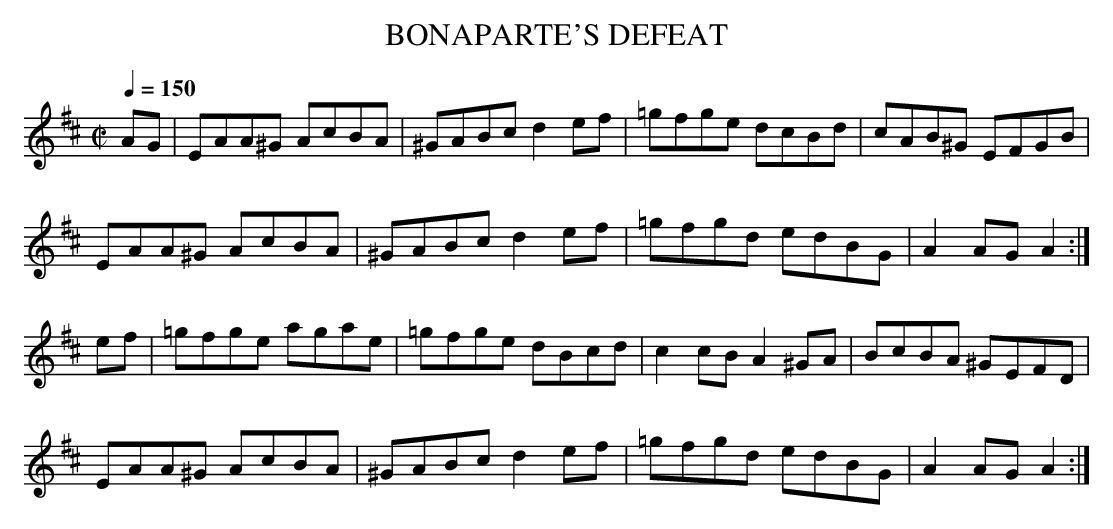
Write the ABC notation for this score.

X:1
T:BONAPARTE'S DEFEAT
Q:1/4=150
M:C|
L:1/8
K:Amix
AG|EAA^G AcBA|^GABc d2ef|=gfge dcBd|cAB^G EFGB|
EAA^G AcBA|^GABc d2ef|=gfgd edBG|A2AG A2:|
ef|=gfge agae|=gfge dBcd|c2cB A2^GA|BcBA ^GEFD|
EAA^G AcBA|^GABc d2ef|=gfgd edBG|A2AG A2:|
